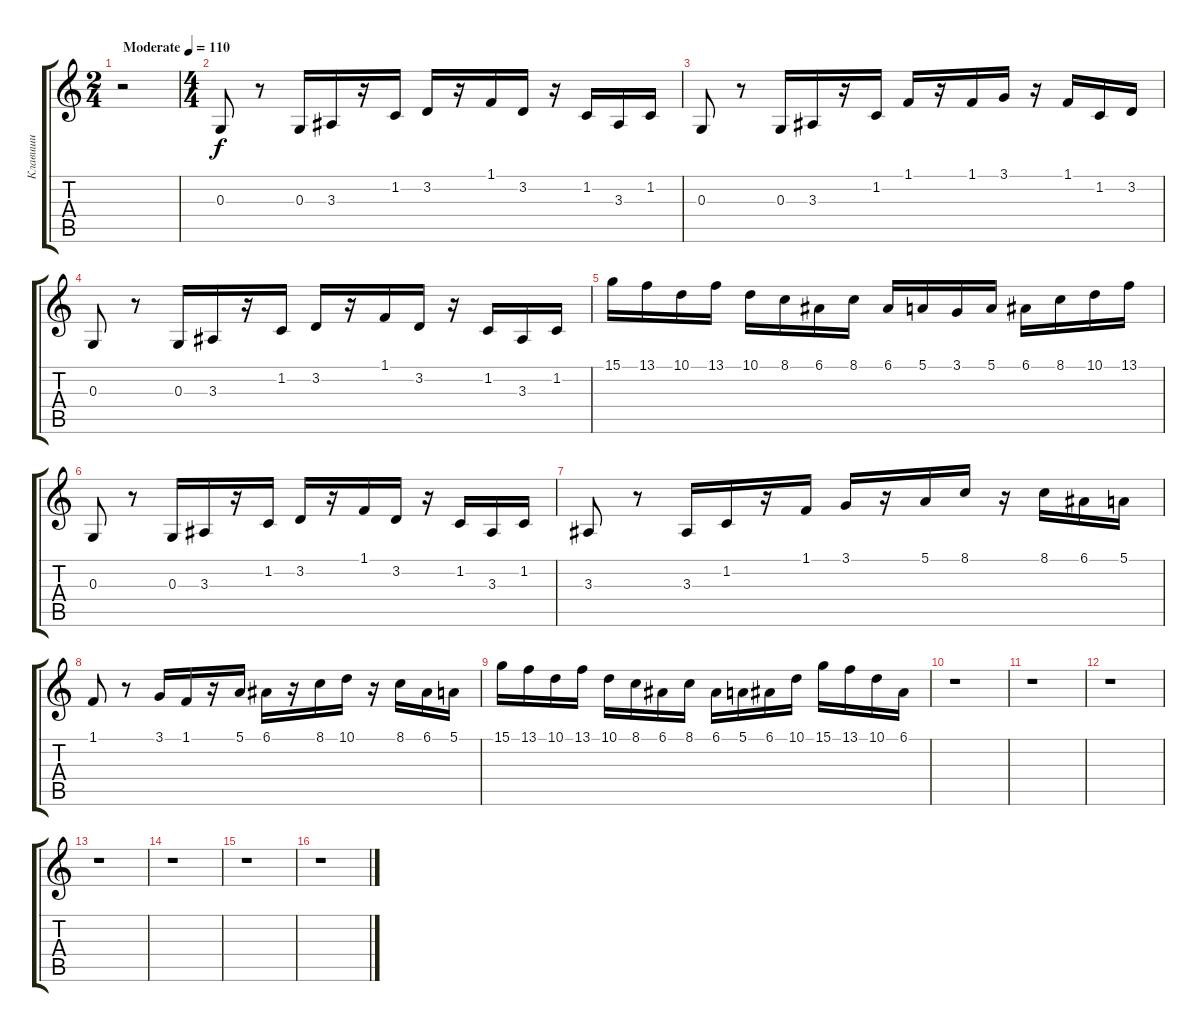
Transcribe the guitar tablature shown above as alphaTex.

\track ("Клавиши" "Клавиши") {instrument pad1newage}
\staff {score tabs}
\tuning (E4 B3 G3 D3 A2 E2) {hide}
\ts (2 4)
\tempo (110 "Moderate")
\clef g2
\ks c
r.2{dy f instrument pad1newage} |
\ts (4 4)
0.3.8{instrument flute} r.8 0.3.16 3.3.16 r.16 1.2.16 3.2.16 r.16 1.1.16 3.2.16 r.16 1.2.16 3.3.16 1.2.16 |
0.3.8 r.8 0.3.16 3.3.16 r.16 1.2.16 1.1.16 r.16 1.1.16 3.1.16 r.16 1.1.16 1.2.16 3.2.16 |
0.3.8 r.8 0.3.16 3.3.16 r.16 1.2.16 3.2.16 r.16 1.1.16 3.2.16 r.16 1.2.16 3.3.16 1.2.16 |
15.1.16 13.1.16 10.1.16 13.1.16 10.1.16 8.1.16 6.1.16 8.1.16 6.1.16 5.1.16 3.1.16 5.1.16 6.1.16 8.1.16 10.1.16 13.1.16 |
0.3.8 r.8 0.3.16 3.3.16 r.16 1.2.16 3.2.16 r.16 1.1.16 3.2.16 r.16 1.2.16 3.3.16 1.2.16 |
3.3.8 r.8 3.3.16 1.2.16 r.16 1.1.16 3.1.16 r.16 5.1.16 8.1.16 r.16 8.1.16 6.1.16 5.1.16 |
1.1.8 r.8 3.1.16 1.1.16 r.16 5.1.16 6.1.16 r.16 8.1.16 10.1.16 r.16 8.1.16 6.1.16 5.1.16 |
15.1.16 13.1.16 10.1.16 13.1.16 10.1.16 8.1.16 6.1.16 8.1.16 6.1.16 5.1.16 6.1.16 10.1.16 15.1.16 13.1.16 10.1.16 6.1.16 |
r.1 |
r.1 |
r.1 |
r.1 |
r.1 |
r.1 |
r.1
